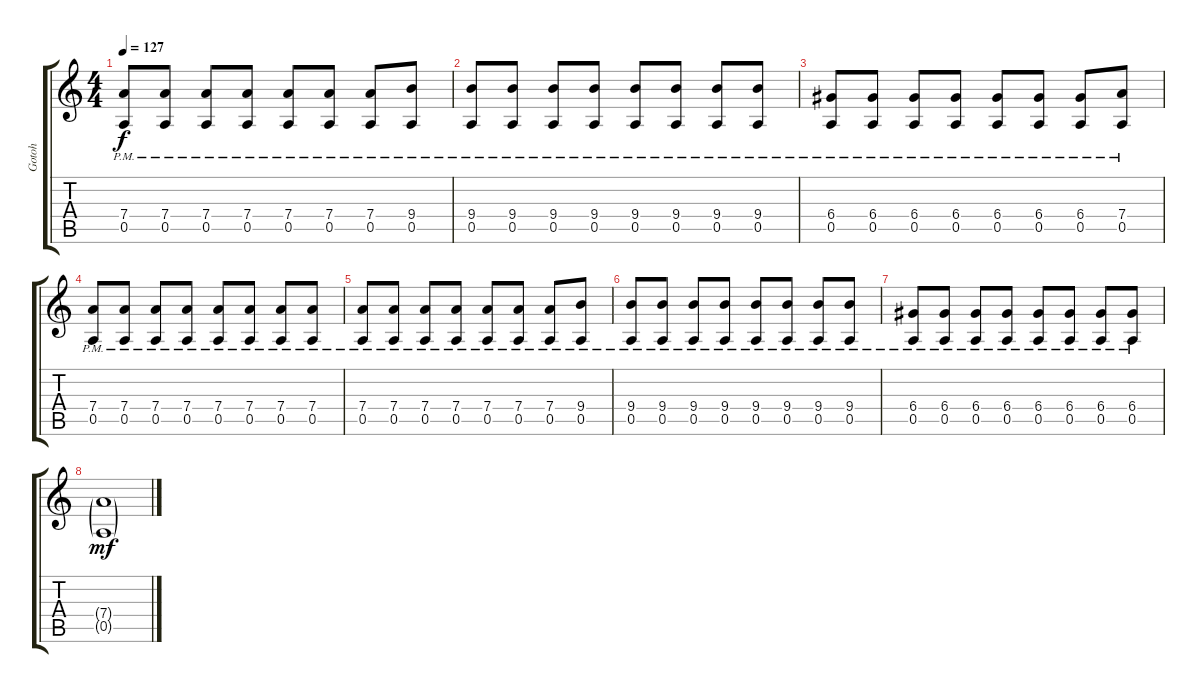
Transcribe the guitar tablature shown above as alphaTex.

\track ("Gotoh" "Gotoh") {instrument electricguitarmuted}
\staff {score tabs}
\tuning (E4 B3 G3 D3 A2 E2) {hide}
\ts (4 4)
\tempo 127
\clef g2
\ks c
(7.4{pm} 0.5{pm}).8{dy f instrument electricguitarmuted} (7.4{pm} 0.5{pm}).8 (7.4{pm} 0.5{pm}).8 (7.4{pm} 0.5{pm}).8 (7.4{pm} 0.5{pm}).8 (7.4{pm} 0.5{pm}).8 (7.4{pm} 0.5{pm}).8 (9.4{pm} 0.5{pm}).8 |
(9.4{pm} 0.5{pm}).8 (9.4{pm} 0.5{pm}).8 (9.4{pm} 0.5{pm}).8 (9.4{pm} 0.5{pm}).8 (9.4{pm} 0.5{pm}).8 (9.4{pm} 0.5{pm}).8 (9.4{pm} 0.5{pm}).8 (9.4{pm} 0.5{pm}).8 |
(6.4{pm} 0.5{pm}).8 (6.4{pm} 0.5{pm}).8 (6.4{pm} 0.5{pm}).8 (6.4{pm} 0.5{pm}).8 (6.4{pm} 0.5{pm}).8 (6.4{pm} 0.5{pm}).8 (6.4{pm} 0.5{pm}).8 (7.4{pm} 0.5{pm}).8 |
(7.4{pm} 0.5{pm}).8 (7.4{pm} 0.5{pm}).8 (7.4{pm} 0.5{pm}).8 (7.4{pm} 0.5{pm}).8 (7.4{pm} 0.5{pm}).8 (7.4{pm} 0.5{pm}).8 (7.4{pm} 0.5{pm}).8 (7.4{pm} 0.5{pm}).8 |
(7.4{pm} 0.5{pm}).8 (7.4{pm} 0.5{pm}).8 (7.4{pm} 0.5{pm}).8 (7.4{pm} 0.5{pm}).8 (7.4{pm} 0.5{pm}).8 (7.4{pm} 0.5{pm}).8 (7.4{pm} 0.5{pm}).8 (9.4{pm} 0.5{pm}).8 |
(9.4{pm} 0.5{pm}).8 (9.4{pm} 0.5{pm}).8 (9.4{pm} 0.5{pm}).8 (9.4{pm} 0.5{pm}).8 (9.4{pm} 0.5{pm}).8 (9.4{pm} 0.5{pm}).8 (9.4{pm} 0.5{pm}).8 (9.4{pm} 0.5{pm}).8 |
(6.4{pm} 0.5{pm}).8 (6.4{pm} 0.5{pm}).8 (6.4{pm} 0.5{pm}).8 (6.4{pm} 0.5{pm}).8 (6.4{pm} 0.5{pm}).8 (6.4{pm} 0.5{pm}).8 (6.4{pm} 0.5{pm}).8 (6.4{pm} 0.5{pm}).8 |
(7.4{g} 0.5{g}).1{dy mf}
